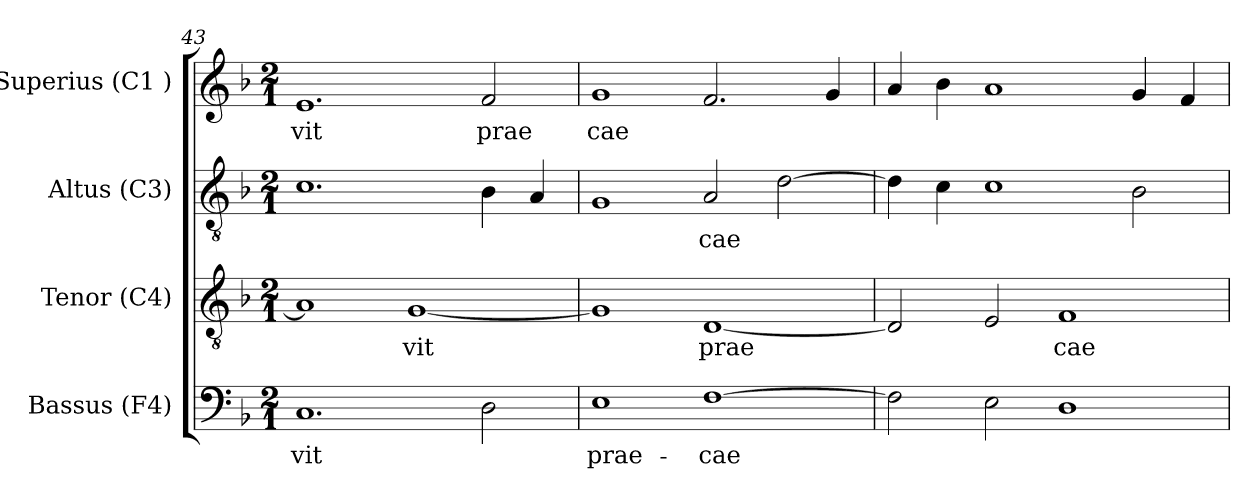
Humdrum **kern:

**kern	**text	**kern	**text	**kern	**text	**kern	**text
*part4	*part4	*part3	*part3	*part2	*part2	*part1	*part1
*staff4	*staff4	*staff3	*staff3	*staff2	*staff2	*staff1	*staff1
*I"Bassus (F4)	*	*I"Tenor (C4)	*	*I"Altus (C3)	*	*I"Superius (C1 )	*
*I'B.	*	*I'T.	*	*I'A.	*	*I'S.	*
*clefF4	*	*clefGv2	*	*clefGv2	*	*clefG2	*
*k[b-]	*	*k[b-]	*	*k[b-]	*	*k[b-]	*
*F:	*	*F:	*	*F:	*	*F:	*
*M2/1	*	*M2/1	*	*M2/1	*	*M2/1	*
=43	=43	=43	=43	=43	=43	=43	=43
!	!LO:LY:b:cj	!	!LO:LY:b:cj	!	!LO:LY:b:cj	!	!LO:LY:b:cj
1.C	-vit	1A]	--	1.c	.	1.e	-vit
!	!	!	!LO:LY:b:cj	!	!	!	!
.	.	[<1G	-vit	.	.	.	.
!	!LO:LY:b:cj	!	!	!	!LO:LY:b:cj	!	!LO:LY:b:cj
2D\	.	.	.	4B-\	.	2f/	prae
!	!	!	!	!	!LO:LY:b:cj	!	!
.	.	.	.	4A/	.	.	.
!!LO:LB:g=z
=44	=44	=44	=44	=44	=44	=44	=44
!	!LO:LY:b:cj	!	!LO:LY:b:cj	!	!LO:LY:b:cj	!	!LO:LY:b:cj
1E	prae-	1G]	.	1G	.	1g	cae-
!	!LO:LY:b:cj	!	!LO:LY:b:cj	!	!LO:LY:b:cj	!	!LO:LY:b:cj
[>1F	-cae-	[<1D	prae	2A/	cae-	2.f/	--
!	!	!	!	!	!LO:LY:b:cj	!	!
.	.	.	.	[>2d\	--	.	.
!	!	!	!	!	!	!	!LO:LY:b:cj
.	.	.	.	.	.	4g/	--
=45	=45	=45	=45	=45	=45	=45	=45
!	!LO:LY:b:cj	!	!LO:LY:b:cj	!	!LO:LY:b:cj	!	!LO:LY:b:cj
2F\]	--	2D/]	.	4d\]	--	4a/	--
!	!	!	!	!	!LO:LY:b:cj	!	!LO:LY:b:cj
.	.	.	.	4c\	--	4b-\	--
!	!LO:LY:b:cj	!	!LO:LY:b:cj	!	!LO:LY:b:cj	!	!LO:LY:b:cj
2E\	--	2E/	.	1c	--	1a	--
!	!LO:LY:b:cj	!	!LO:LY:b:cj	!	!	!	!
1D	--	1F	cae-	.	.	.	.
!	!	!	!	!	!LO:LY:b:cj	!	!LO:LY:b:cj
.	.	.	.	2B-\	--	4g/	--
!	!	!	!	!	!	!	!LO:LY:b:cj
.	.	.	.	.	.	4f/	--
=	=	=	=	=	=	=	=
*-	*-	*-	*-	*-	*-	*-	*-
